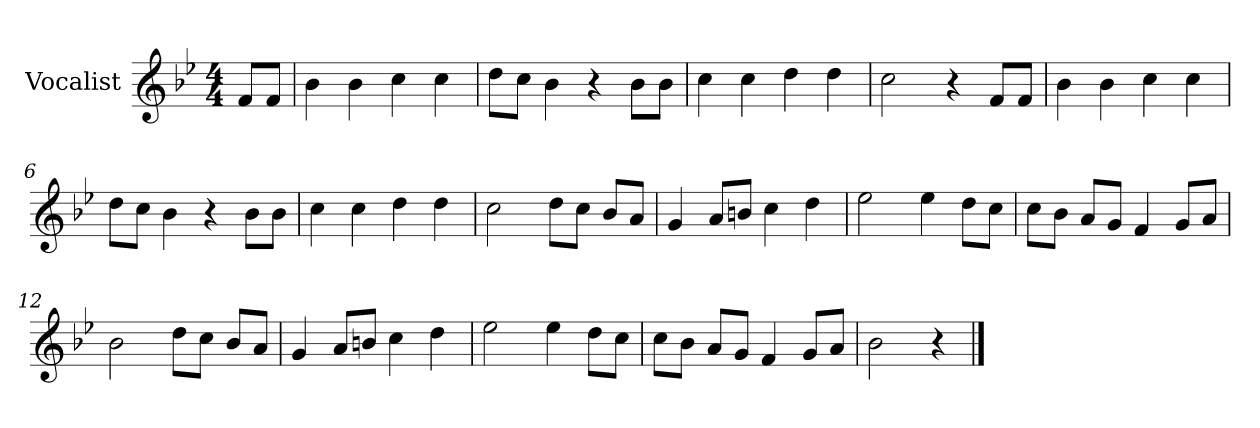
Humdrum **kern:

**kern
*part1
*staff1
*I"Vocalist
*k[b-e-]
*B-:
*M4/4
=
8fL
8fJ
=1
4b-
4b-
4cc
4cc
=2
8ddL
8ccJ
4b-
4r
8b-L
8b-J
=3
4cc
4cc
4dd
4dd
=4
2cc
4r
8fL
8fJ
=5
4b-
4b-
4cc
4cc
=6
8ddL
8ccJ
4b-
4r
8b-L
8b-J
=7
4cc
4cc
4dd
4dd
=8
2cc
8ddL
8ccJ
8b-L
8aJ
=9
4g
8aL
8bnJ
4cc
4dd
=10
2ee-
4ee-
8ddL
8ccJ
=11
8ccL
8b-J
8aL
8gJ
4f
8gL
8aJ
=12
2b-
8ddL
8ccJ
8b-L
8aJ
=13
4g
8aL
8bnJ
4cc
4dd
=14
2ee-
4ee-
8ddL
8ccJ
=15
8ccL
8b-J
8aL
8gJ
4f
8gL
8aJ
=16
2b-
4r
==
*-
